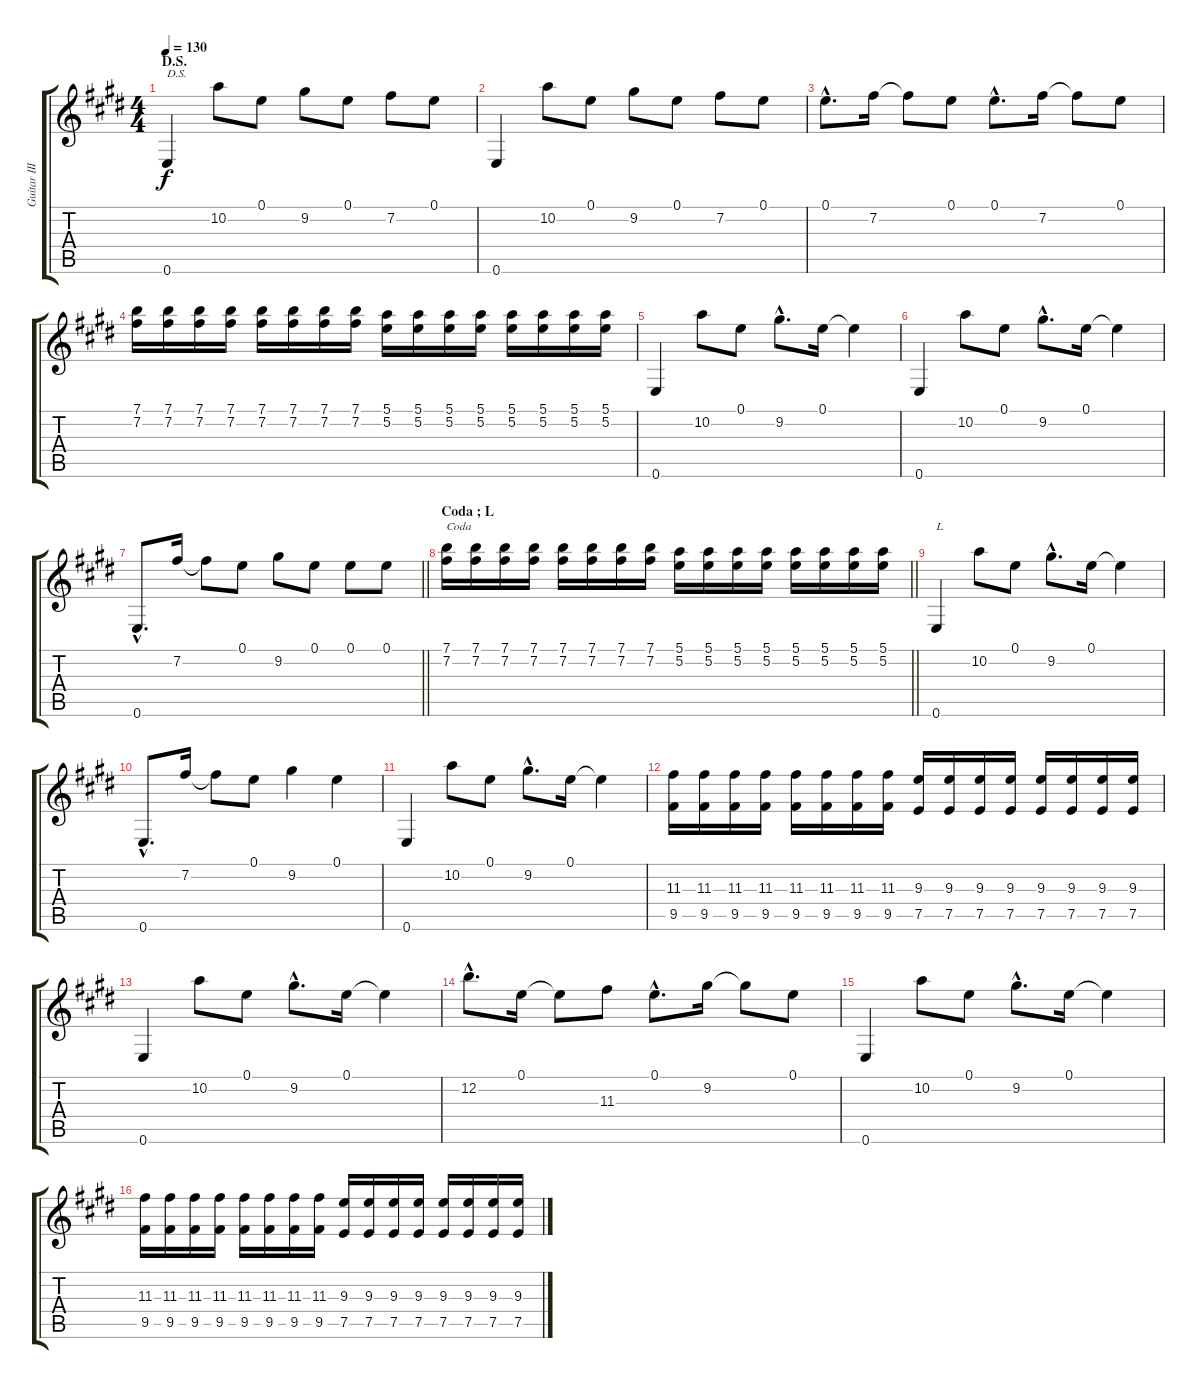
\track ("Guitar III" "Guitar III") {instrument overdrivenguitar}
\staff {score tabs}
\tuning (E4 B3 G3 D3 A2 E2) {hide}
\ts (4 4)
\section ("" "D.S.")
\tempo 130
\clef g2
\ks e
0.6.4{txt "D.S." dy f} 10.2.8 0.1.8 9.2.8 0.1.8 7.2.8 0.1.8 |
0.6.4 10.2.8 0.1.8 9.2.8 0.1.8 7.2.8 0.1.8 |
0.1{hac}.8{d} 7.2.16 7.2{t}.8 0.1.8 0.1{hac}.8{d} 7.2.16 7.2{t}.8 0.1.8 |
(7.1 7.2).16 (7.1 7.2).16 (7.1 7.2).16 (7.1 7.2).16 (7.1 7.2).16 (7.1 7.2).16 (7.1 7.2).16 (7.1 7.2).16 (5.1 5.2).16 (5.1 5.2).16 (5.1 5.2).16 (5.1 5.2).16 (5.1 5.2).16 (5.1 5.2).16 (5.1 5.2).16 (5.1 5.2).16 |
0.6.4 10.2.8 0.1.8 9.2{hac}.8{d} 0.1.16 0.1{t}.4 |
0.6.4 10.2.8 0.1.8 9.2{hac}.8{d} 0.1.16 0.1{t}.4 |
\barLineRight lightlight
0.6{hac}.8{d} 7.2.16 7.2{t}.8 0.1.8 9.2.8 0.1.8 0.1.8 0.1.8 |
\section ("" "Coda ; L")
\barLineRight lightlight
(7.1 7.2).16{txt "Coda"} (7.1 7.2).16 (7.1 7.2).16 (7.1 7.2).16 (7.1 7.2).16 (7.1 7.2).16 (7.1 7.2).16 (7.1 7.2).16 (5.1 5.2).16 (5.1 5.2).16 (5.1 5.2).16 (5.1 5.2).16 (5.1 5.2).16 (5.1 5.2).16 (5.1 5.2).16 (5.1 5.2).16 |
0.6.4{txt "L"} 10.2.8 0.1.8 9.2{hac}.8{d} 0.1.16 0.1{t}.4 |
0.6{hac}.8{d} 7.2.16 7.2{t}.8 0.1.8 9.2.4 0.1.4 |
0.6.4 10.2.8 0.1.8 9.2{hac}.8{d} 0.1.16 0.1{t}.4 |
(11.3 9.5).16 (11.3 9.5).16 (11.3 9.5).16 (11.3 9.5).16 (11.3 9.5).16 (11.3 9.5).16 (11.3 9.5).16 (11.3 9.5).16 (9.3 7.5).16 (9.3 7.5).16 (9.3 7.5).16 (9.3 7.5).16 (9.3 7.5).16 (9.3 7.5).16 (9.3 7.5).16 (9.3 7.5).16 |
0.6.4 10.2.8 0.1.8 9.2{hac}.8{d} 0.1.16 0.1{t}.4 |
12.2{hac}.8{d} 0.1.16 0.1{t}.8 11.3.8 0.1{hac}.8{d} 9.2.16 9.2{t}.8 0.1.8 |
0.6.4 10.2.8 0.1.8 9.2{hac}.8{d} 0.1.16 0.1{t}.4 |
(11.3 9.5).16 (11.3 9.5).16 (11.3 9.5).16 (11.3 9.5).16 (11.3 9.5).16 (11.3 9.5).16 (11.3 9.5).16 (11.3 9.5).16 (9.3 7.5).16 (9.3 7.5).16 (9.3 7.5).16 (9.3 7.5).16 (9.3 7.5).16 (9.3 7.5).16 (9.3 7.5).16 (9.3 7.5).16
